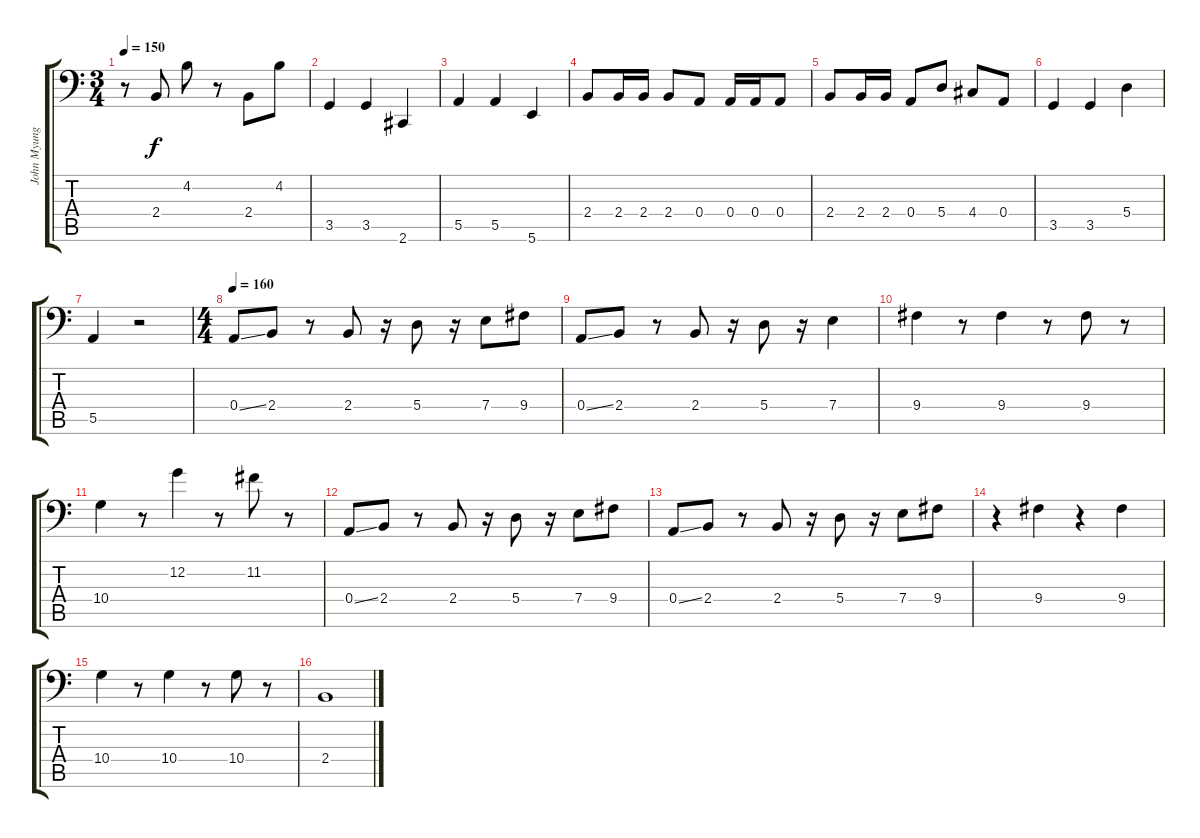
\track ("John Myung" "John Myung") {instrument electricbassfinger}
\staff {score tabs}
\tuning (C3 G2 D2 A1 E1 B0) {hide}
\ts (3 4)
\tempo 150
\clef f4
\ks c
r.8{dy f} 2.4.8 4.2.8 r.8 2.4.8 4.2.8 |
3.5.4 3.5.4 2.6.4 |
5.5.4 5.5.4 5.6.4 |
2.4.8 2.4.16 2.4.16 2.4.8 0.4.8 0.4.16 0.4.16 0.4.8 |
2.4.8 2.4.16 2.4.16 0.4.8 5.4.8 4.4.8 0.4.8 |
3.5.4 3.5.4 5.4.4 |
5.5.4 r.2 |
\ts (4 4)
\tempo 160
0.4{ss}.8 2.4.8 r.8 2.4.8 r.16 5.4.8 r.16 7.4.8 9.4.8 |
0.4{ss}.8 2.4.8 r.8 2.4.8 r.16 5.4.8 r.16 7.4.4 |
9.4.4 r.8 9.4.4 r.8 9.4.8 r.8 |
10.4.4 r.8 12.2.4 r.8 11.2.8 r.8 |
0.4{ss}.8 2.4.8 r.8 2.4.8 r.16 5.4.8 r.16 7.4.8 9.4.8 |
0.4{ss}.8 2.4.8 r.8 2.4.8 r.16 5.4.8 r.16 7.4.8 9.4.8 |
r.4 9.4.4 r.4 9.4.4 |
10.4.4 r.8 10.4.4 r.8 10.4.8 r.8 |
2.4.1
